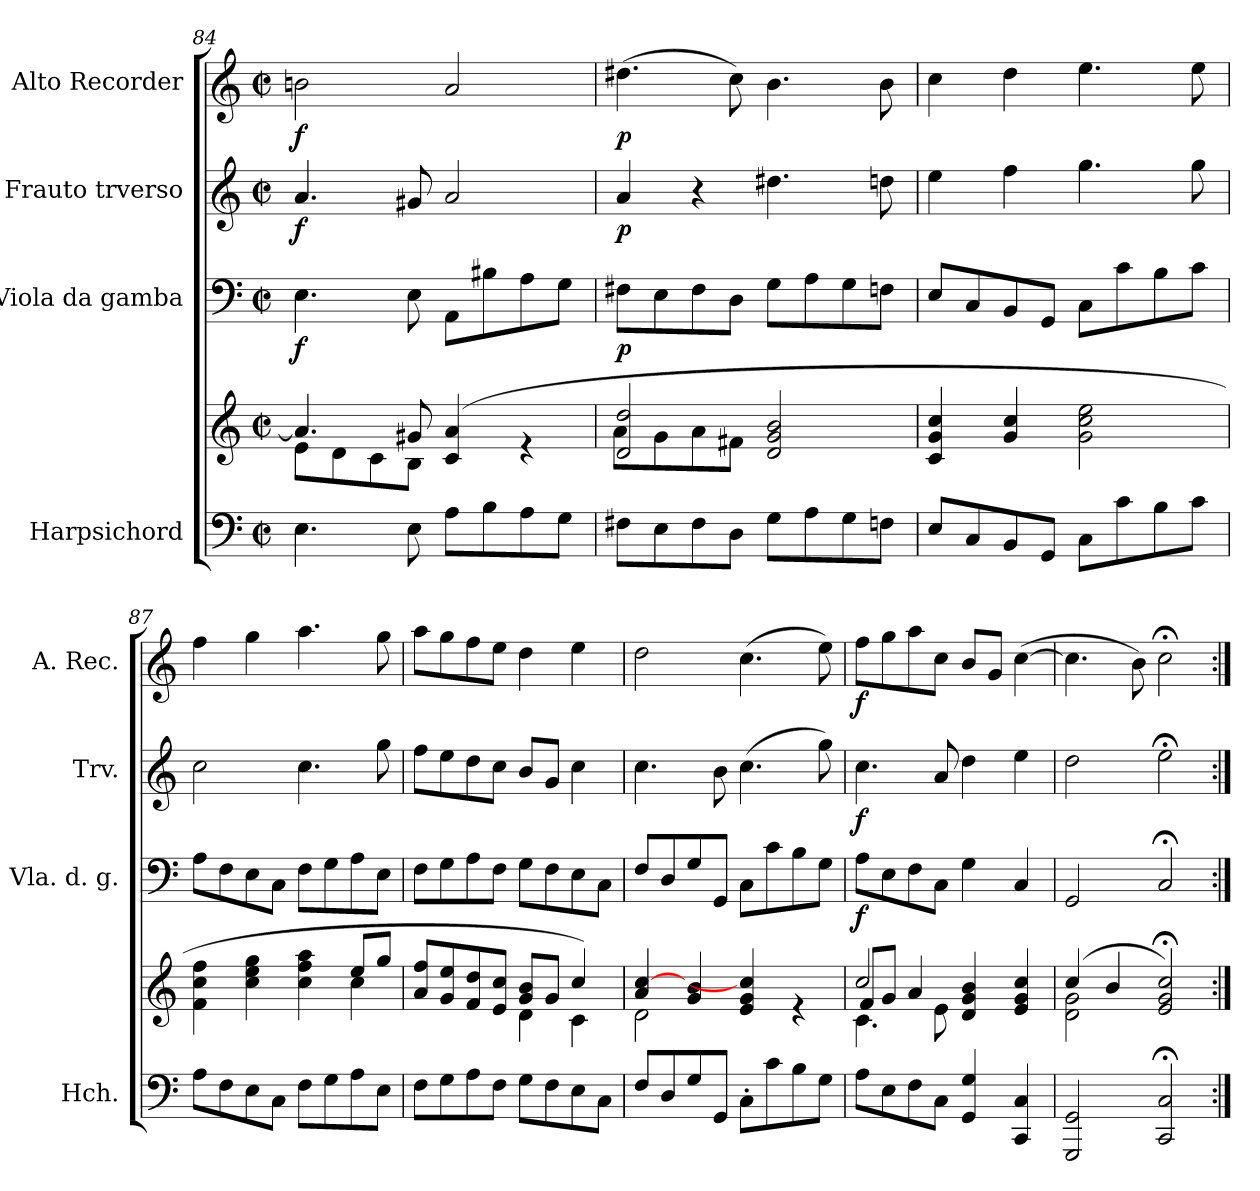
**kern	**kern	**kern	**dynam	**kern	**dynam	**kern	**dynam
*part4	*part4	*part3	*part3	*part2	*part2	*part1	*part1
*staff5	*staff4	*staff3	*staff3	*staff2	*staff2	*staff1	*staff1
*I"Harpsichord	*	*I"Viola da gamba	*	*I"Frauto trverso	*	*I"Alto Recorder	*
*I'Hch.	*	*I'Vla. d. g.	*	*I'Trv.	*	*I'A. Rec.	*
*clefF4	*clefG2	*clefF4	*	*clefG2	*	*clefG2	*
*k[]	*k[]	*k[]	*	*k[]	*	*k[]	*
*M2/2	*M2/2	*M2/2	*	*M2/2	*	*M2/2	*
*met(c|)	*met(c|)	*met(c|)	*	*met(c|)	*	*met(c|)	*
=84	=84	=84	=84	=84	=84	=84	=84
*	*^	*	*	*	*	*	*
!	!	!	!	!LO:DY:b	!	!LO:DY:b	!	!LO:DY:b
4.E\	4.a/]	(>8e\L	4.E\	f	4.a/	f	2bn\	f
.	.	8d\	.	.	.	.	.	.
.	.	8c\	.	.	.	.	.	.
8E\	8g#X/	8B\J	8E\	.	8g#X/	.	.	.
8A\L	(4c/ 4a/	2ryy	8AA\L	.	2a/	.	2a/	.
8B\	.	.	8B#X\	.	.	.	.	.
8A\	4re	.	8A\	.	.	.	.	.
8G\J	.	.	8G\J	.	.	.	.	.
!!LO:LB:g=z
=85	=85	=85	=85	=85	=85	=85	=85	=85
!	!	!	!	!LO:DY:b	!	!LO:DY:b	!	!LO:DY:b
8F#X\L	2d/ 2dd/	8a\L	8F#X\L	p	4a/	p	(4.dd#X\	p
8E\	.	8g\	8E\	.	.	.	.	.
8F#\	.	8a\	8F#\	.	4r	.	.	.
8D\J	.	8f#X\J	8D\J	.	.	.	8cc\)	.
8G\L	2d/ 2g/ 2b/	2ryy	8G\L	.	4.dd#X\	.	4.b\	.
8A\	.	.	8A\	.	.	.	.	.
8G\	.	.	8G\	.	.	.	.	.
8Fn\J	.	.	8Fn\J	.	8ddn\	.	8b\	.
*	*v	*v	*	*	*	*	*	*
=86	=86	=86	=86	=86	=86	=86	=86
8E/L	4c/ 4g/ 4cc/	8E/L	.	4ee\	.	4cc\	.
8C/	.	8C/	.	.	.	.	.
8BB/	4g/ 4cc/	8BB/	.	4ff\	.	4dd\	.
8GG/J	.	8GG/J	.	.	.	.	.
8C\L	2g\ 2cc\ 2ee\	8C\L	.	4.gg\	.	4.ee\	.
8c\	.	8c\	.	.	.	.	.
8B\	.	8B\	.	.	.	.	.
8c\J	.	8c\J	.	8gg\	.	8ee\	.
=87	=87	=87	=87	=87	=87	=87	=87
*	*^	*	*	*	*	*	*
8A\L	4f\ 4cc\ 4ff\	2.ryy	8A\L	.	2cc\	.	4ff\	.
8F\	.	.	8F\	.	.	.	.	.
8E\	4cc\ 4ee\ 4gg\	.	8E\	.	.	.	4gg\	.
8C\J	.	.	8C\J	.	.	.	.	.
8F\L	4cc\ 4ff\ 4aa\	.	8F\L	.	4.cc\	.	4.aa\	.
8G\	.	.	8G\	.	.	.	.	.
8A\	8ee/L	4cc\	8A\	.	.	.	.	.
8E\J	8gg/J	.	8E\J	.	8gg\	.	8gg\	.
=88	=88	=88	=88	=88	=88	=88	=88	=88
8F\L	8a/ 8ff/L	2ryy	8F\L	.	8ff\L	.	8aa\L	.
8G\	8g/ 8ee/	.	8G\	.	8ee\	.	8gg\	.
8A\	8f/ 8dd/	.	8A\	.	8dd\	.	8ff\	.
8F\J	8e/ 8cc/J	.	8F\J	.	8cc\J	.	8ee\J	.
8G\L	8g/ 8b/L	4d\	8G\L	.	8b/L	.	4dd\	.
8F\	8g/J	.	8F\	.	8g/J	.	.	.
8E\	4cc/)	4c\	8E\	.	4cc\	.	4ee\	.
8C\J	.	.	8C\J	.	.	.	.	.
=89	=89	=89	=89	=89	=89	=89	=89	=89
8F/L	4a/ [4cc/	2d\	8F/L	.	4.cc\	.	2dd\	.
8D/	.	.	8D/	.	.	.	.	.
8G/	4g/ 4b/	.	8G/	.	.	.	.	.
8GG/J	.	.	8GG/J	.	8b\	.	.	.
8C'\L	4e/ 4g/ 4cc/]	2ryy	8C\L	.	(4.cc\	.	(4.cc\	.
8c\	.	.	8c\	.	.	.	.	.
8B\	4re	.	8B\	.	.	.	.	.
8G\J	.	.	8G\J	.	8gg\)	.	8ee\)	.
=90	=90	=90	=90	=90	=90	=90	=90	=90
*	*	*^	*	*	*	*	*	*
!	!	!	!	!	!LO:DY:b	!	!LO:DY:b	!	!LO:DY:b
8A\L	2cc/	4.c\	8f/L	8A\L	f	4.cc\	f	8ff\L	f
8E\	.	.	8g/J	8E\	.	.	.	8gg\	.
8F\	.	.	4a/	8F\	.	.	.	8aa\	.
8C\J	.	8e\	.	8C\J	.	8a/	.	8cc\J	.
4GG/ 4G/	4d/ 4g/ 4b/	2ryy	2ryy	4G\	.	4dd\	.	8b/L	.
.	.	.	.	.	.	.	.	8g/J	.
4CC/ 4C/	4e/ 4g/ 4cc/	.	.	4C/	.	4ee\	.	([4cc\	.
*	*	*v	*v	*	*	*	*	*	*
=91	=91	=91	=91	=91	=91	=91	=91	=91
2GGG/ 2GG/	(>4cc/	2d\ 2g\	2GG/	.	2dd\	.	4.cc\]	.
.	4b/	.	.	.	.	.	.	.
.	.	.	.	.	.	.	8b\)	.
2CC/;< 2C/;<	2e/;< 2g/;< 2cc/;<)	2ryy	2C;</	.	2ee;<\	.	2cc;<\	.
*	*v	*v	*	*	*	*	*	*
=:|!	=:|!	=:|!	=:|!	=:|!	=:|!	=:|!	=:|!
*-	*-	*-	*-	*-	*-	*-	*-
